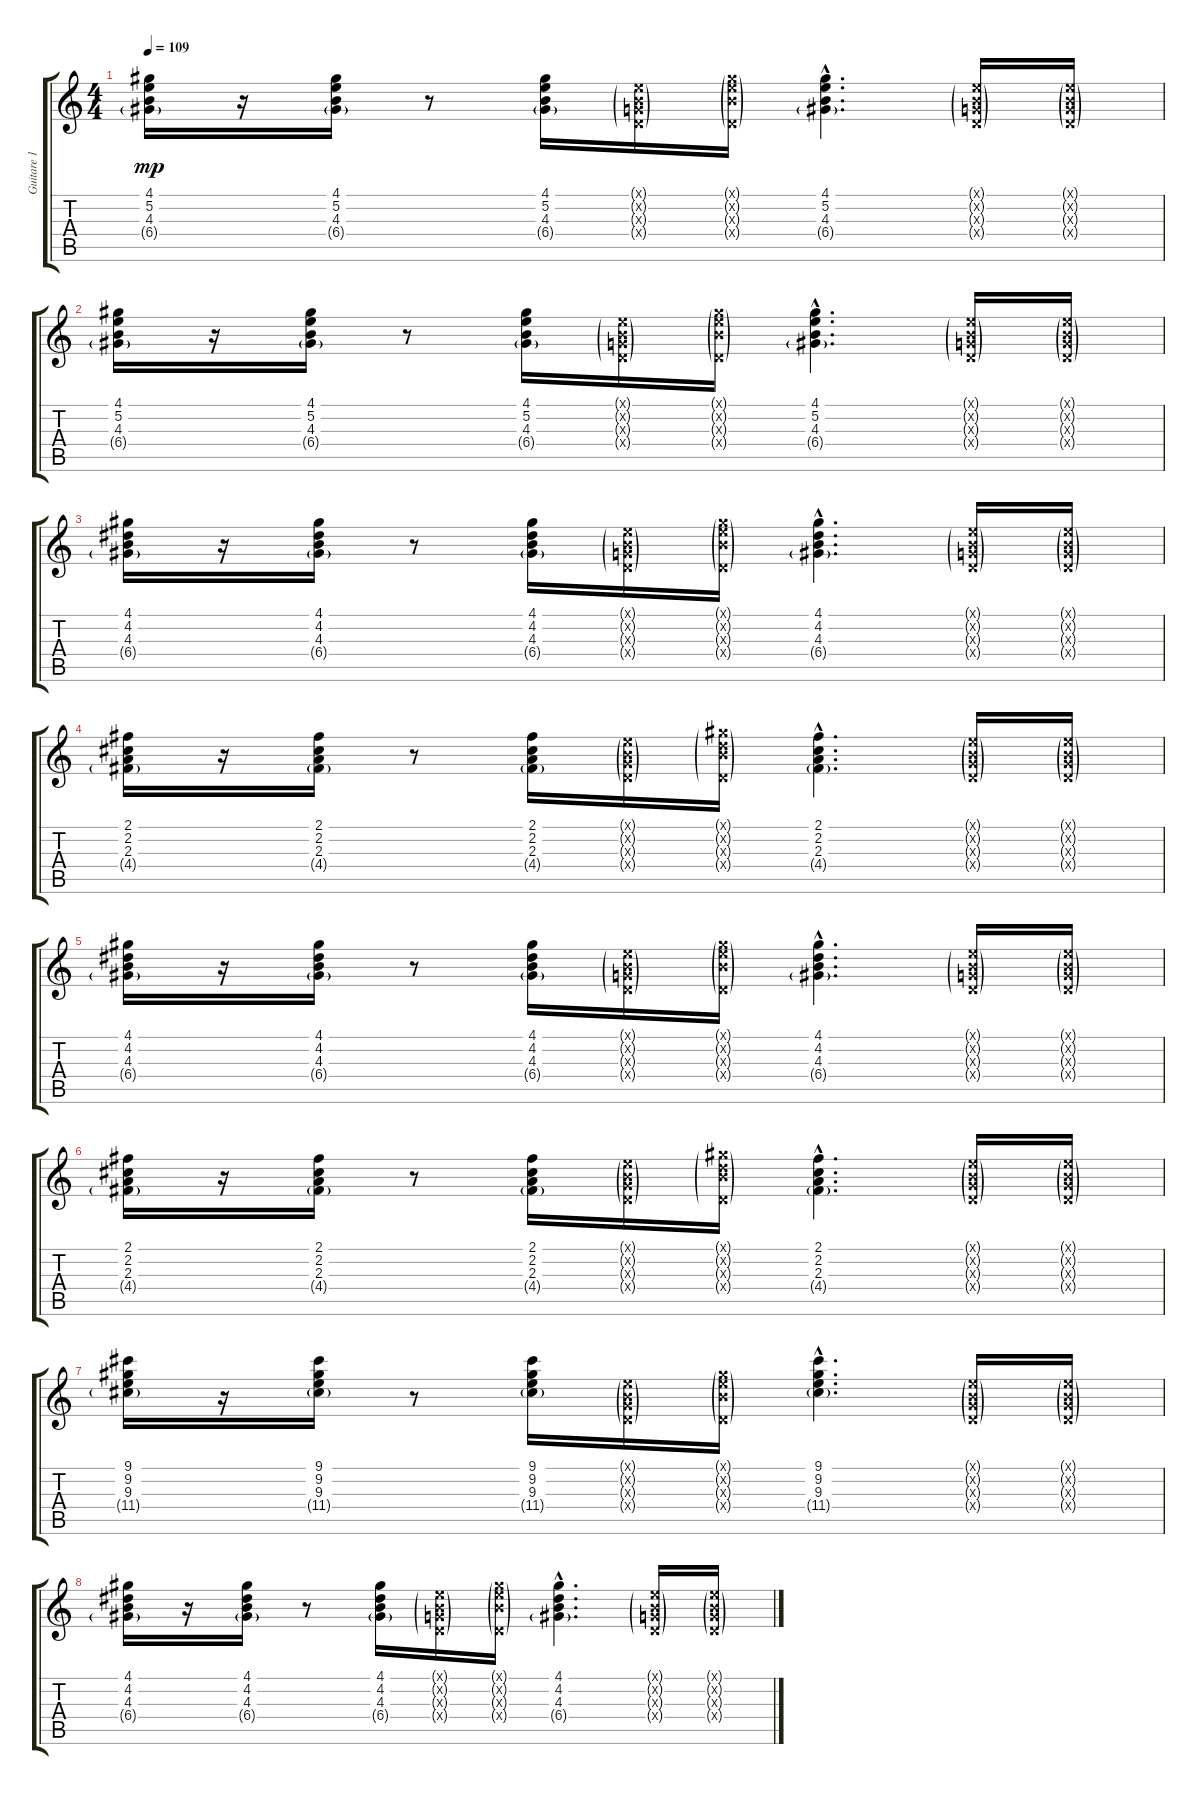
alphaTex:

\track ("Guitare 1" "Guitare 1") {instrument electricguitarjazz}
\staff {score tabs}
\tuning (E4 B3 G3 D3 A2 E2) {hide}
\ts (4 4)
\tempo 109
\clef g2
\ks c
(4.1 5.2 4.3 6.4{g}).16{dy mp instrument electricguitarjazz} r.16 (4.1 5.2 4.3 6.4{g}).16 r.8 (4.1 5.2 4.3 6.4{g}).16 (0.1{g x} 0.2{g x} 0.3{g x} 0.4{g x}).16 (4.1{g x} 5.2{g x} 4.3{g x} 0.4{g x}).16 (4.1{hac} 5.2{hac} 4.3{hac} 6.4{g hac}).4{d} (0.1{g x} 0.2{g x} 0.3{g x} 0.4{g x}).16 (0.1{g x} 0.2{g x} 0.3{g x} 0.4{g x}).16 |
(4.1 5.2 4.3 6.4{g}).16 r.16 (4.1 5.2 4.3 6.4{g}).16 r.8 (4.1 5.2 4.3 6.4{g}).16 (0.1{g x} 0.2{g x} 0.3{g x} 0.4{g x}).16 (4.1{g x} 5.2{g x} 4.3{g x} 0.4{g x}).16 (4.1{hac} 5.2{hac} 4.3{hac} 6.4{g hac}).4{d} (0.1{g x} 0.2{g x} 0.3{g x} 0.4{g x}).16 (0.1{g x} 0.2{g x} 0.3{g x} 0.4{g x}).16 |
(4.1 4.2 4.3 6.4{g}).16 r.16 (4.1 4.2 4.3 6.4{g}).16 r.8 (4.1 4.2 4.3 6.4{g}).16 (0.1{g x} 0.2{g x} 0.3{g x} 0.4{g x}).16 (4.1{g x} 5.2{g x} 4.3{g x} 0.4{g x}).16 (4.1{hac} 4.2{hac} 4.3{hac} 6.4{g hac}).4{d} (0.1{g x} 0.2{g x} 0.3{g x} 0.4{g x}).16 (0.1{g x} 0.2{g x} 0.3{g x} 0.4{g x}).16 |
(2.1 2.2 2.3 4.4{g}).16 r.16 (2.1 2.2 2.3 4.4{g}).16 r.8 (2.1 2.2 2.3 4.4{g}).16 (0.1{g x} 0.2{g x} 0.3{g x} 0.4{g x}).16 (4.1{g x} 3.2{g x} 4.3{g x} 0.4{g x}).16 (2.1{hac} 2.2{hac} 2.3{hac} 4.4{g hac}).4{d} (0.1{g x} 0.2{g x} 0.3{g x} 0.4{g x}).16 (0.1{g x} 0.2{g x} 0.3{g x} 0.4{g x}).16 |
(4.1 4.2 4.3 6.4{g}).16 r.16 (4.1 4.2 4.3 6.4{g}).16 r.8 (4.1 4.2 4.3 6.4{g}).16 (0.1{g x} 0.2{g x} 0.3{g x} 0.4{g x}).16 (4.1{g x} 5.2{g x} 4.3{g x} 0.4{g x}).16 (4.1{hac} 4.2{hac} 4.3{hac} 6.4{g hac}).4{d} (0.1{g x} 0.2{g x} 0.3{g x} 0.4{g x}).16 (0.1{g x} 0.2{g x} 0.3{g x} 0.4{g x}).16 |
(2.1 2.2 2.3 4.4{g}).16 r.16 (2.1 2.2 2.3 4.4{g}).16 r.8 (2.1 2.2 2.3 4.4{g}).16 (0.1{g x} 0.2{g x} 0.3{g x} 0.4{g x}).16 (4.1{g x} 3.2{g x} 4.3{g x} 0.4{g x}).16 (2.1{hac} 2.2{hac} 2.3{hac} 4.4{g hac}).4{d} (0.1{g x} 0.2{g x} 0.3{g x} 0.4{g x}).16 (0.1{g x} 0.2{g x} 0.3{g x} 0.4{g x}).16 |
(9.1 9.2 9.3 11.4{g}).16 r.16 (9.1 9.2 9.3 11.4{g}).16 r.8 (9.1 9.2 9.3 11.4{g}).16 (0.1{g x} 0.2{g x} 0.3{g x} 0.4{g x}).16 (4.1{g x} 5.2{g x} 4.3{g x} 0.4{g x}).16 (9.1{hac} 9.2{hac} 9.3{hac} 11.4{g hac}).4{d} (0.1{g x} 0.2{g x} 0.3{g x} 0.4{g x}).16 (0.1{g x} 0.2{g x} 0.3{g x} 0.4{g x}).16 |
(4.1 4.2 4.3 6.4{g}).16 r.16 (4.1 4.2 4.3 6.4{g}).16 r.8 (4.1 4.2 4.3 6.4{g}).16 (0.1{g x} 0.2{g x} 0.3{g x} 0.4{g x}).16 (4.1{g x} 5.2{g x} 4.3{g x} 0.4{g x}).16 (4.1{hac} 4.2{hac} 4.3{hac} 6.4{g hac}).4{d} (0.1{g x} 0.2{g x} 0.3{g x} 0.4{g x}).16 (0.1{g x} 0.2{g x} 0.3{g x} 0.4{g x}).16
